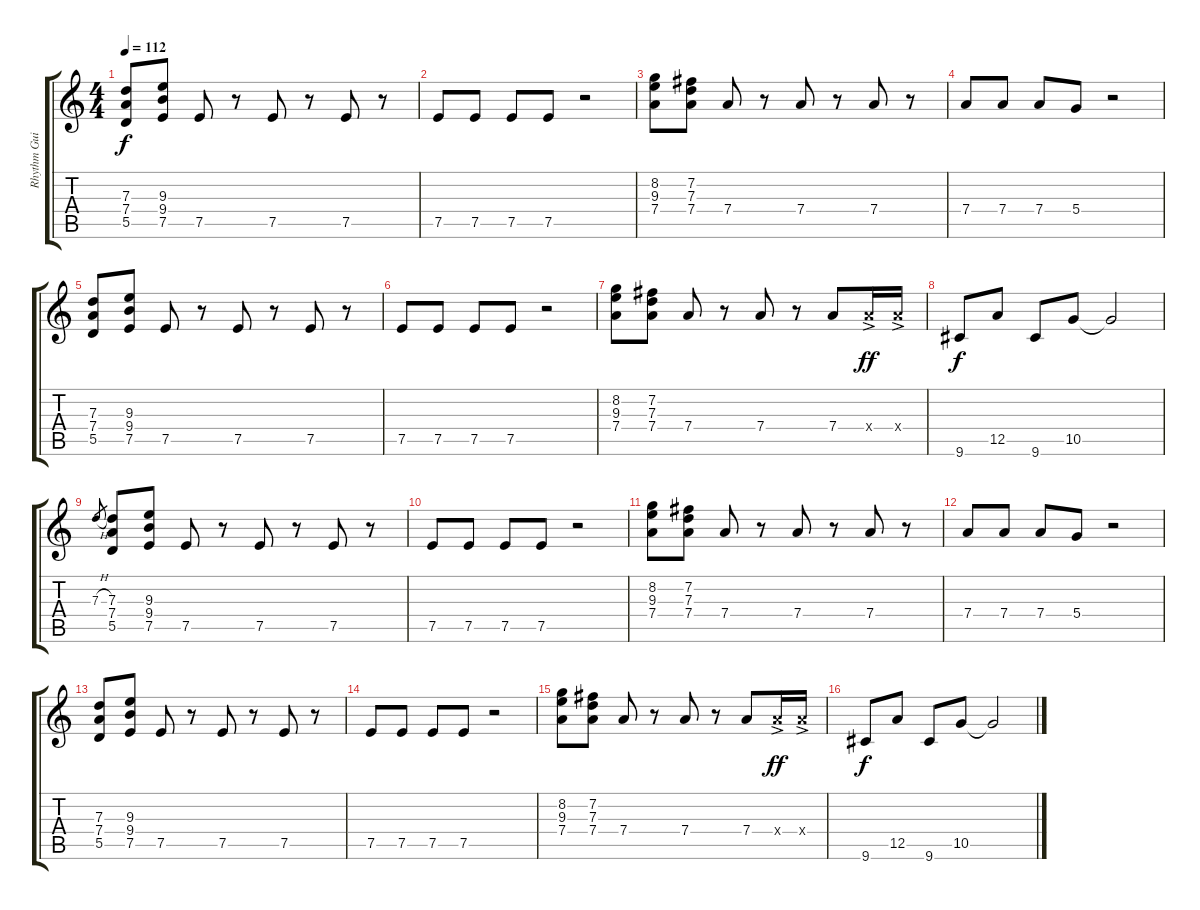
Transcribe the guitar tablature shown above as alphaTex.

\track ("Rhythm Guitar" "Rhythm Gui") {instrument overdrivenguitar}
\staff {score tabs}
\tuning (E4 B3 G3 D3 A2 E2) {hide}
\ts (4 4)
\tempo 112
\clef g2
\ks c
(7.3 7.4 5.5).8{dy f instrument overdrivenguitar} (9.3 9.4 7.5).8 7.5.8 r.8 7.5.8 r.8 7.5.8 r.8 |
7.5.8 7.5.8 7.5.8 7.5.8 r.2 |
(8.2 9.3 7.4).8 (7.2 7.3 7.4).8 7.4.8 r.8 7.4.8 r.8 7.4.8 r.8 |
7.4.8 7.4.8 7.4.8 5.4.8 r.2 |
(7.3 7.4 5.5).8 (9.3 9.4 7.5).8 7.5.8 r.8 7.5.8 r.8 7.5.8 r.8 |
7.5.8 7.5.8 7.5.8 7.5.8 r.2 |
(8.2 9.3 7.4).8 (7.2 7.3 7.4).8 7.4.8 r.8 7.4.8 r.8 7.4.8 7.4{ac x}.16{dy ff} 7.4{ac x}.16 |
9.6.8{dy f} 12.5.8 9.6.8 10.5.8 10.5{t}.2 |
7.3{h}.8{gr} (7.3 7.4 5.5).8 (9.3 9.4 7.5).8 7.5.8 r.8 7.5.8 r.8 7.5.8 r.8 |
7.5.8 7.5.8 7.5.8 7.5.8 r.2 |
(8.2 9.3 7.4).8 (7.2 7.3 7.4).8 7.4.8 r.8 7.4.8 r.8 7.4.8 r.8 |
7.4.8 7.4.8 7.4.8 5.4.8 r.2 |
(7.3 7.4 5.5).8 (9.3 9.4 7.5).8 7.5.8 r.8 7.5.8 r.8 7.5.8 r.8 |
7.5.8 7.5.8 7.5.8 7.5.8 r.2 |
(8.2 9.3 7.4).8 (7.2 7.3 7.4).8 7.4.8 r.8 7.4.8 r.8 7.4.8 7.4{ac x}.16{dy ff} 7.4{ac x}.16 |
9.6.8{dy f} 12.5.8 9.6.8 10.5.8 10.5{t}.2
